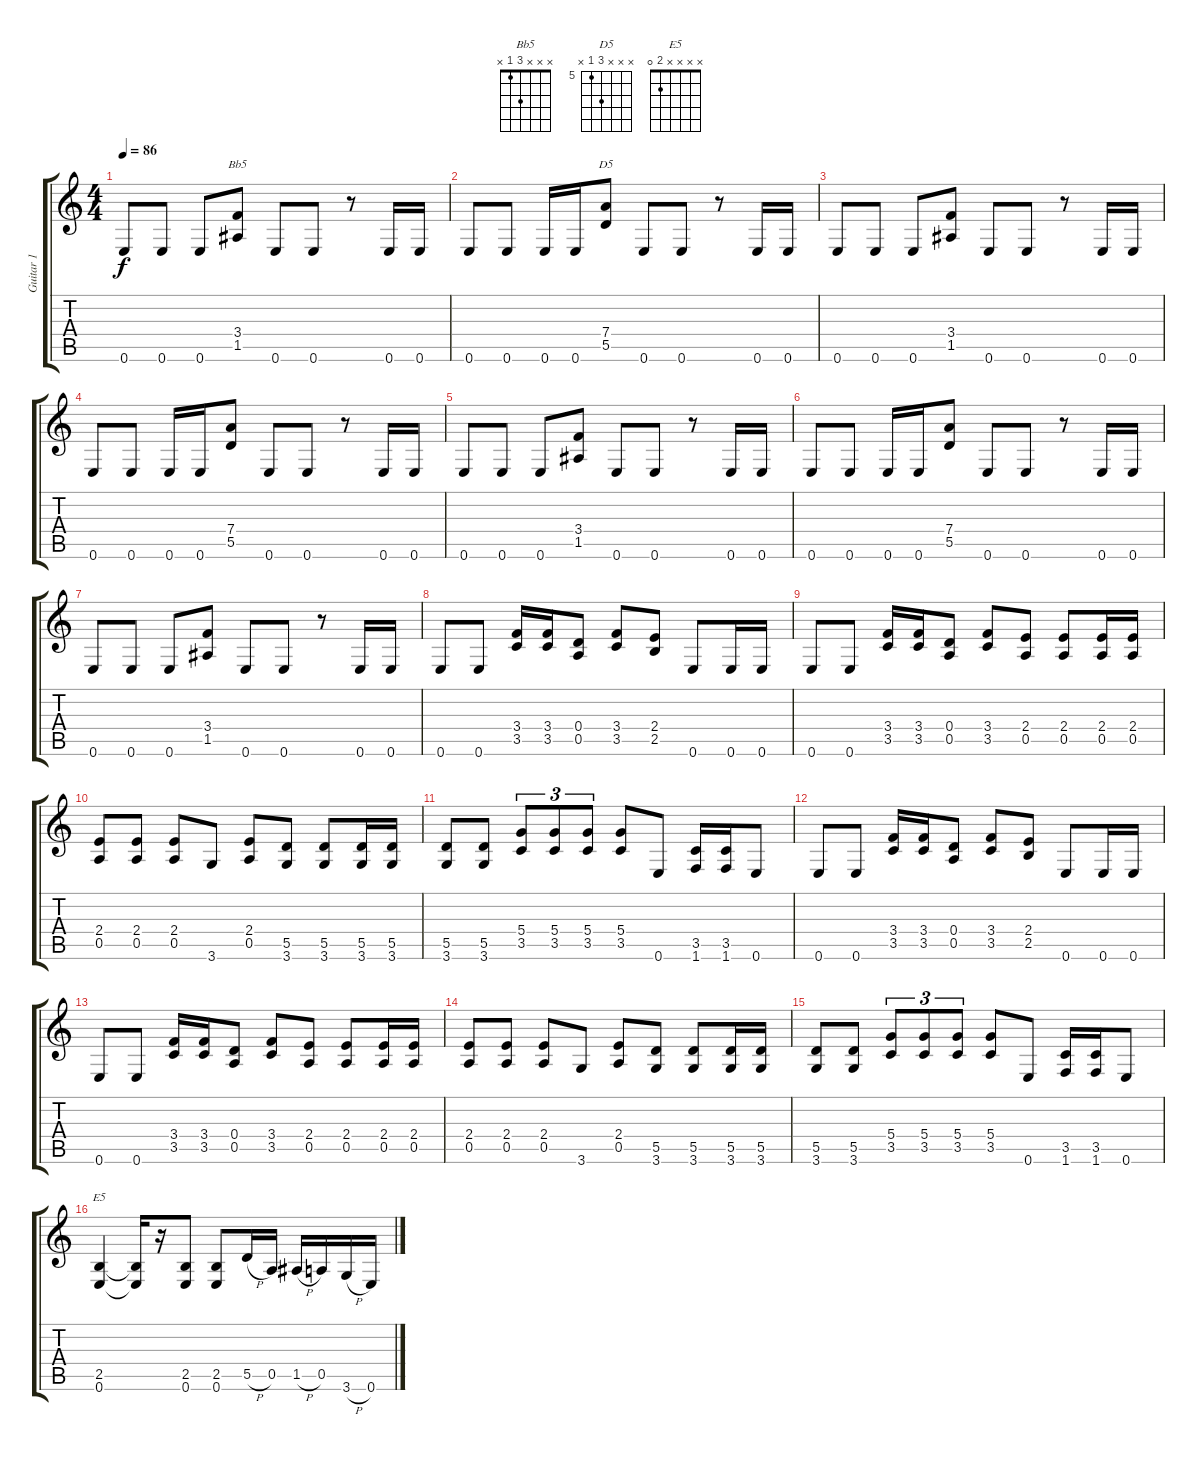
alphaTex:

\track ("Guitar 1" "Guitar 1") {instrument distortionguitar}
\staff {score tabs}
\tuning (E4 B3 G3 D3 A2 E2) {hide}
\chord ("Bb5" x x x 3 1 x)
\chord ("D5" x x x 7 5 x) {firstfret 5}
\chord ("E5" x x x x 2 0)
\ts (4 4)
\tempo 86
\clef g2
\ks c
0.6.8{dy f} 0.6.8 0.6.8 (3.4 1.5).8{ch "Bb5"} 0.6.8 0.6.8 r.8 0.6.16 0.6.16 |
0.6.8 0.6.8 0.6.16 0.6.16 (7.4 5.5).8{ch "D5"} 0.6.8 0.6.8 r.8 0.6.16 0.6.16 |
0.6.8 0.6.8 0.6.8 (3.4 1.5).8 0.6.8 0.6.8 r.8 0.6.16 0.6.16 |
0.6.8 0.6.8 0.6.16 0.6.16 (7.4 5.5).8 0.6.8 0.6.8 r.8 0.6.16 0.6.16 |
0.6.8 0.6.8 0.6.8 (3.4 1.5).8 0.6.8 0.6.8 r.8 0.6.16 0.6.16 |
0.6.8 0.6.8 0.6.16 0.6.16 (7.4 5.5).8 0.6.8 0.6.8 r.8 0.6.16 0.6.16 |
0.6.8 0.6.8 0.6.8 (3.4 1.5).8 0.6.8 0.6.8 r.8 0.6.16 0.6.16 |
0.6.8 0.6.8 (3.4 3.5).16 (3.4 3.5).16 (0.4 0.5).8 (3.4 3.5).8 (2.4 2.5).8 0.6.8 0.6.16 0.6.16 |
0.6.8 0.6.8 (3.4 3.5).16 (3.4 3.5).16 (0.4 0.5).8 (3.4 3.5).8 (2.4 0.5).8 (2.4 0.5).8 (2.4 0.5).16 (2.4 0.5).16 |
(2.4 0.5).8 (2.4 0.5).8 (2.4 0.5).8 3.6.8 (2.4 0.5).8 (5.5 3.6).8 (5.5 3.6).8 (5.5 3.6).16 (5.5 3.6).16 |
(5.5 3.6).8 (5.5 3.6).8 (5.4 3.5).8{tu (3 2)} (5.4 3.5).8{tu (3 2)} (5.4 3.5).8{tu (3 2)} (5.4 3.5).8 0.6.8 (3.5 1.6).16 (3.5 1.6).16 0.6.8 |
0.6.8 0.6.8 (3.4 3.5).16 (3.4 3.5).16 (0.4 0.5).8 (3.4 3.5).8 (2.4 2.5).8 0.6.8 0.6.16 0.6.16 |
0.6.8 0.6.8 (3.4 3.5).16 (3.4 3.5).16 (0.4 0.5).8 (3.4 3.5).8 (2.4 0.5).8 (2.4 0.5).8 (2.4 0.5).16 (2.4 0.5).16 |
(2.4 0.5).8 (2.4 0.5).8 (2.4 0.5).8 3.6.8 (2.4 0.5).8 (5.5 3.6).8 (5.5 3.6).8 (5.5 3.6).16 (5.5 3.6).16 |
(5.5 3.6).8 (5.5 3.6).8 (5.4 3.5).8{tu (3 2)} (5.4 3.5).8{tu (3 2)} (5.4 3.5).8{tu (3 2)} (5.4 3.5).8 0.6.8 (3.5 1.6).16 (3.5 1.6).16 0.6.8 |
(2.5 0.6).4{ch "E5"} (2.5{t} 0.6{t}).16 r.16 (2.5 0.6).8 (2.5 0.6).8 5.5{h}.16 0.5.16 1.5{h}.16 0.5.16 3.6{h}.16 0.6.16
